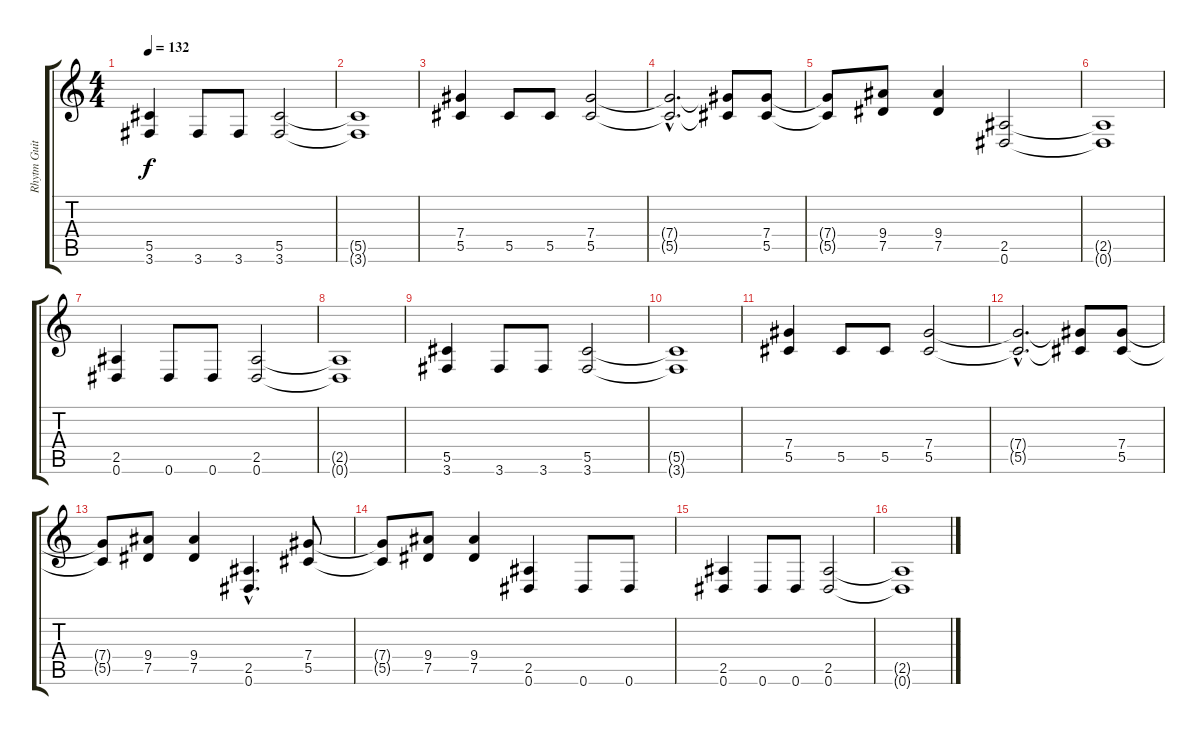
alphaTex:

\track ("Rhytm Guitar" "Rhytm Guit") {instrument overdrivenguitar}
\staff {score tabs}
\tuning (Eb4 Bb3 Gb3 Db3 Ab2 Eb2) {hide}
\ts (4 4)
\tempo 132
\clef g2
\ks c
(5.5 3.6).4{dy f} 3.6.8 3.6.8 (5.5 3.6).2 |
(5.5{t} 3.6{t}).1 |
(7.4 5.5).4 5.5.8 5.5.8 (7.4 5.5).2 |
(7.4{hac t} 5.5{hac t}).2{d} (7.4{t} 5.5{t}).8 (7.4 5.5).8 |
(7.4{t} 5.5{t}).8 (9.4 7.5).8 (9.4 7.5).4 (2.5 0.6).2 |
(2.5{t} 0.6{t}).1 |
(2.5 0.6).4 0.6.8 0.6.8 (2.5 0.6).2 |
(2.5{t} 0.6{t}).1 |
(5.5 3.6).4 3.6.8 3.6.8 (5.5 3.6).2 |
(5.5{t} 3.6{t}).1 |
(7.4 5.5).4 5.5.8 5.5.8 (7.4 5.5).2 |
(7.4{hac t} 5.5{hac t}).2{d} (7.4{t} 5.5{t}).8 (7.4 5.5).8 |
(7.4{t} 5.5{t}).8 (9.4 7.5).8 (9.4 7.5).4 (2.5{hac} 0.6{hac}).4{d} (7.4 5.5).8 |
(7.4{t} 5.5{t}).8 (9.4 7.5).8 (9.4 7.5).4 (2.5 0.6).4 0.6.8 0.6.8 |
(2.5 0.6).4 0.6.8 0.6.8 (2.5 0.6).2 |
(2.5{t} 0.6{t}).1
